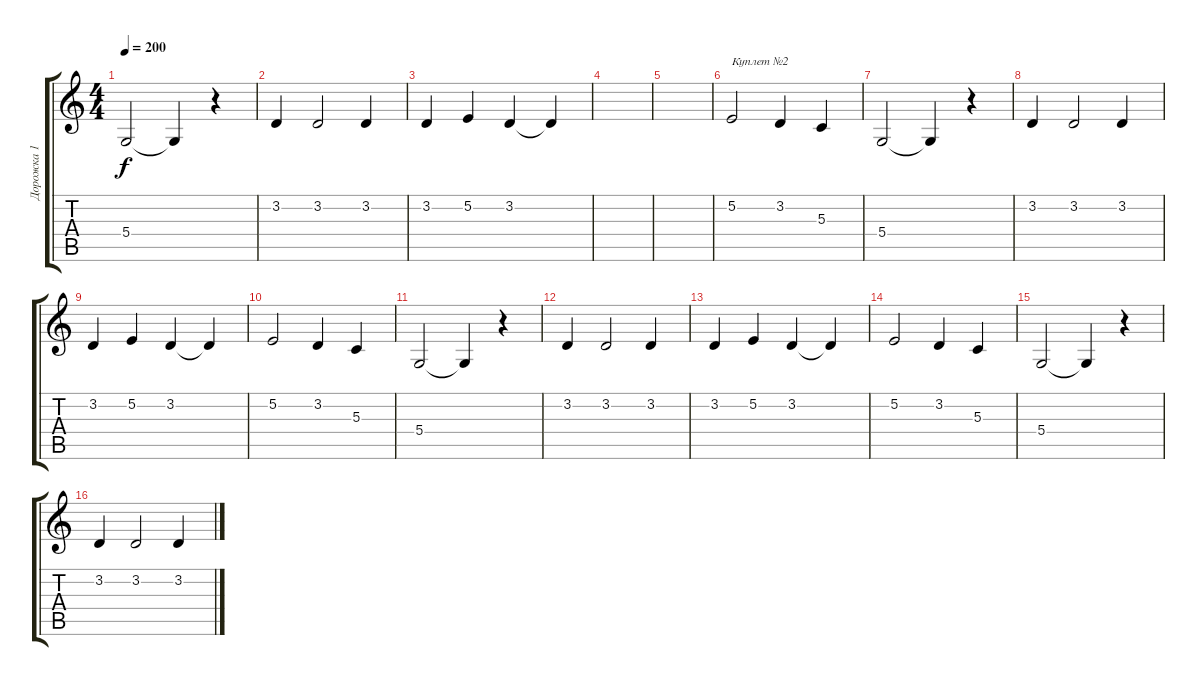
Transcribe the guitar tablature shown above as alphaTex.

\track ("Дорожка 1" "Дорожка 1") {instrument acousticgrandpiano}
\staff {score tabs}
\tuning (E4 B3 G3 D3 A2 E2) {hide}
\ts (4 4)
\tempo 200
\clef g2
\ks c
5.4.2{dy f} 5.4{t}.4 r.4 |
3.2.4 3.2.2 3.2.4 |
3.2.4 5.2.4 3.2.4 3.2{t}.4 |
|
|
5.2.2{txt "Куплет №2"} 3.2.4 5.3.4 |
5.4.2 5.4{t}.4 r.4 |
3.2.4 3.2.2 3.2.4 |
3.2.4 5.2.4 3.2.4 3.2{t}.4 |
5.2.2 3.2.4 5.3.4 |
5.4.2 5.4{t}.4 r.4 |
3.2.4 3.2.2 3.2.4 |
3.2.4 5.2.4 3.2.4 3.2{t}.4 |
5.2.2 3.2.4 5.3.4 |
5.4.2 5.4{t}.4 r.4 |
3.2.4 3.2.2 3.2.4
